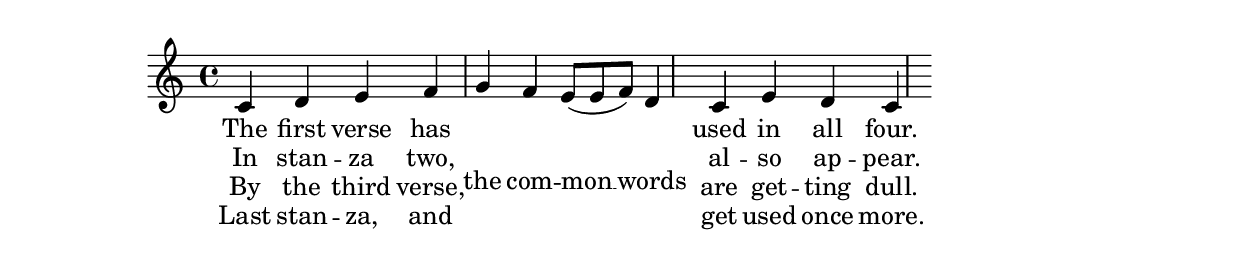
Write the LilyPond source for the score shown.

%% Do not edit this file; it is automatically
%% generated from LSR http://lsr.dsi.unimi.it
%% This file is in the public domain.
\version "2.13.20"

\header {
  lsrtags = "vocal-music"

  texidoc = "
In a vocal piece where there are several (two,four or more) lines of
lyrics, and common lyrics for all voices at some point, these common
lyrics may be vertically centered regardingly, as shown in the
following example:

"
  doctitle = "Vertically centered common lyrics"
} % begin verbatim

\include "english.ly"
leftbrace = \markup { \override #'(font-encoding . fetaBraces) \lookup #"brace240" }
rightbrace = \markup { \rotate #180 \leftbrace }

dropLyrics =
{
    \override LyricText #'extra-offset = #'(0 . -5)
    \override LyricHyphen #'extra-offset = #'(0 . -5)
    \override LyricExtender #'extra-offset = #'(0 . -5)
}

raiseLyrics =
{
    \revert LyricText #'extra-offset
    \revert LyricHyphen #'extra-offset
    \revert LyricExtender #'extra-offset
}

skipFour = \repeat unfold 4 { \skip 8 }

lyricsA = \lyricmode { The first verse has \dropLyrics the com -- mon
__ words \raiseLyrics used in all four. }
lyricsB = \lyricmode { In stan -- za two, \skipFour al -- so ap -- pear. }
lyricsC = \lyricmode { By the third verse, \skipFour are get -- ting dull. }
lyricsD = \lyricmode { Last stan -- za, and \skipFour get used once more. }

melody = \relative c' { c4 d e f g f e8( e f) d4 c e d c }

\score
{
        <<
                \new Voice = m \melody
                \new Lyrics \lyricsto m \lyricsA
                \new Lyrics \lyricsto m \lyricsB
                \new Lyrics \lyricsto m \lyricsC
                \new Lyrics \lyricsto m \lyricsD
        >>
}

